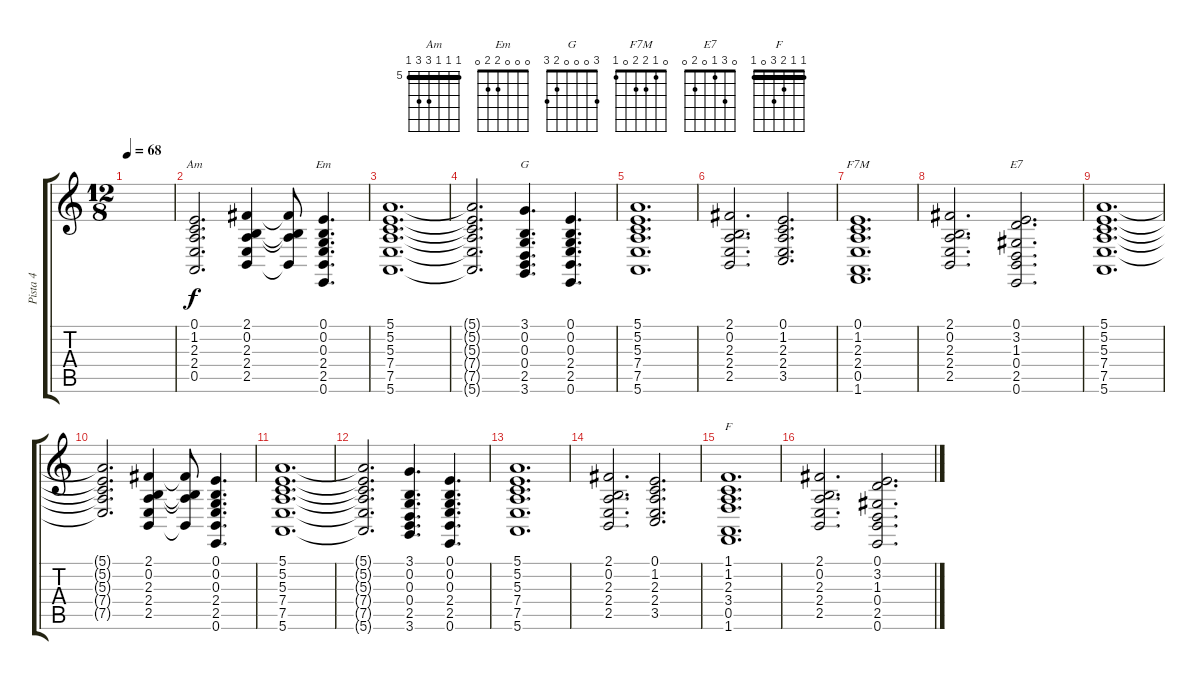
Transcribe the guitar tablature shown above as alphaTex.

\track ("Pista 4" "Pista 4") {instrument drawbarorgan}
\staff {score tabs}
\tuning (E4 B3 G3 D3 A2 E2) {hide}
\chord ("Am" 5 5 5 7 7 5) {firstfret 5 barre 5}
\chord ("Em" 0 0 0 2 2 0)
\chord ("G" 3 0 0 0 2 3)
\chord ("F7M" 0 1 2 2 0 1)
\chord ("E7" 0 3 1 0 2 0)
\chord ("F" 1 1 2 3 0 1) {barre 1}
\ts (12 8)
\tempo 68
\clef g2
\ks c
|
(0.1 1.2 2.3 2.4 0.5).2{d ch "Am"} (2.1 0.2 2.3 2.4 2.5).4 (2.1{t} 0.2{t} 2.3{t} 2.5{t}).8 (0.1 0.2 0.3 2.4 2.5 0.6).4{d ch "Em"} |
(5.1 5.2 5.3 7.4 7.5 5.6).1{d} |
(5.1{t} 5.2{t} 5.3{t} 7.4{t} 7.5{t} 5.6{t}).2{d} (3.1 0.2 0.3 0.4 2.5 3.6).4{d ch "G"} (0.1 0.2 0.3 2.4 2.5 0.6).4{d} |
(5.1 5.2 5.3 7.4 7.5 5.6).1{d} |
(2.1 0.2 2.3 2.4 2.5).2{d} (0.1 1.2 2.3 2.4 3.5).2{d} |
(0.1 1.2 2.3 2.4 0.5 1.6).1{d ch "F7M"} |
(2.1 0.2 2.3 2.4 2.5).2{d} (0.1 3.2 1.3 0.4 2.5 0.6).2{d ch "E7"} |
(5.1 5.2 5.3 7.4 7.5 5.6).1{d} |
(5.1{t} 5.2{t} 5.3{t} 7.4{t} 7.5{t}).2{d} (2.1 0.2 2.3 2.4 2.5).4 (2.1{t} 0.2{t} 2.3{t} 2.5{t}).8 (0.1 0.2 0.3 2.4 2.5 0.6).4{d} |
(5.1 5.2 5.3 7.4 7.5 5.6).1{d} |
(5.1{t} 5.2{t} 5.3{t} 7.4{t} 7.5{t} 5.6{t}).2{d} (3.1 0.2 0.3 0.4 2.5 3.6).4{d} (0.1 0.2 0.3 2.4 2.5 0.6).4{d} |
(5.1 5.2 5.3 7.4 7.5 5.6).1{d} |
(2.1 0.2 2.3 2.4 2.5).2{d} (0.1 1.2 2.3 2.4 3.5).2{d} |
(1.1 1.2 2.3 3.4 0.5 1.6).1{d ch "F"} |
(2.1 0.2 2.3 2.4 2.5).2{d} (0.1 3.2 1.3 0.4 2.5 0.6).2{d}
